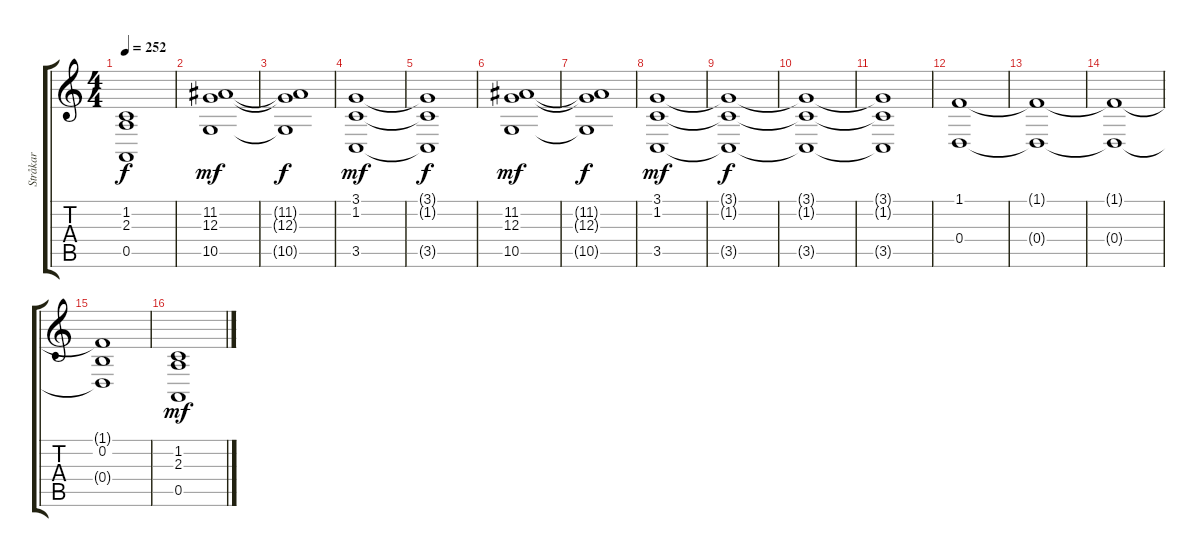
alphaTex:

\track ("Stråkar" "Stråkar") {instrument synthstrings2}
\staff {score tabs}
\tuning (E4 B3 G3 D3 A2 E2) {hide}
\ts (4 4)
\tempo 252
\clef g2
\ks c
(1.2{t} 2.3{t} 0.5{t}).1{dy f} |
(11.2 12.3 10.5).1{dy mf} |
(11.2{t} 12.3{t} 10.5{t}).1{dy f} |
(3.1 1.2 3.5).1{dy mf} |
(3.1{t} 1.2{t} 3.5{t}).1{dy f} |
(11.2 12.3 10.5).1{dy mf} |
(11.2{t} 12.3{t} 10.5{t}).1{dy f} |
(3.1 1.2 3.5).1{dy mf} |
(3.1{t} 1.2{t} 3.5{t}).1{dy f} |
(3.1{t} 1.2{t} 3.5{t}).1 |
(3.1{t} 1.2{t} 3.5{t}).1 |
(1.1 0.4).1 |
(1.1{t} 0.4{t}).1 |
(1.1{t} 0.4{t}).1 |
(1.1{t} 0.2 0.4{t}).1 |
(1.2 2.3 0.5).1{dy mf}
